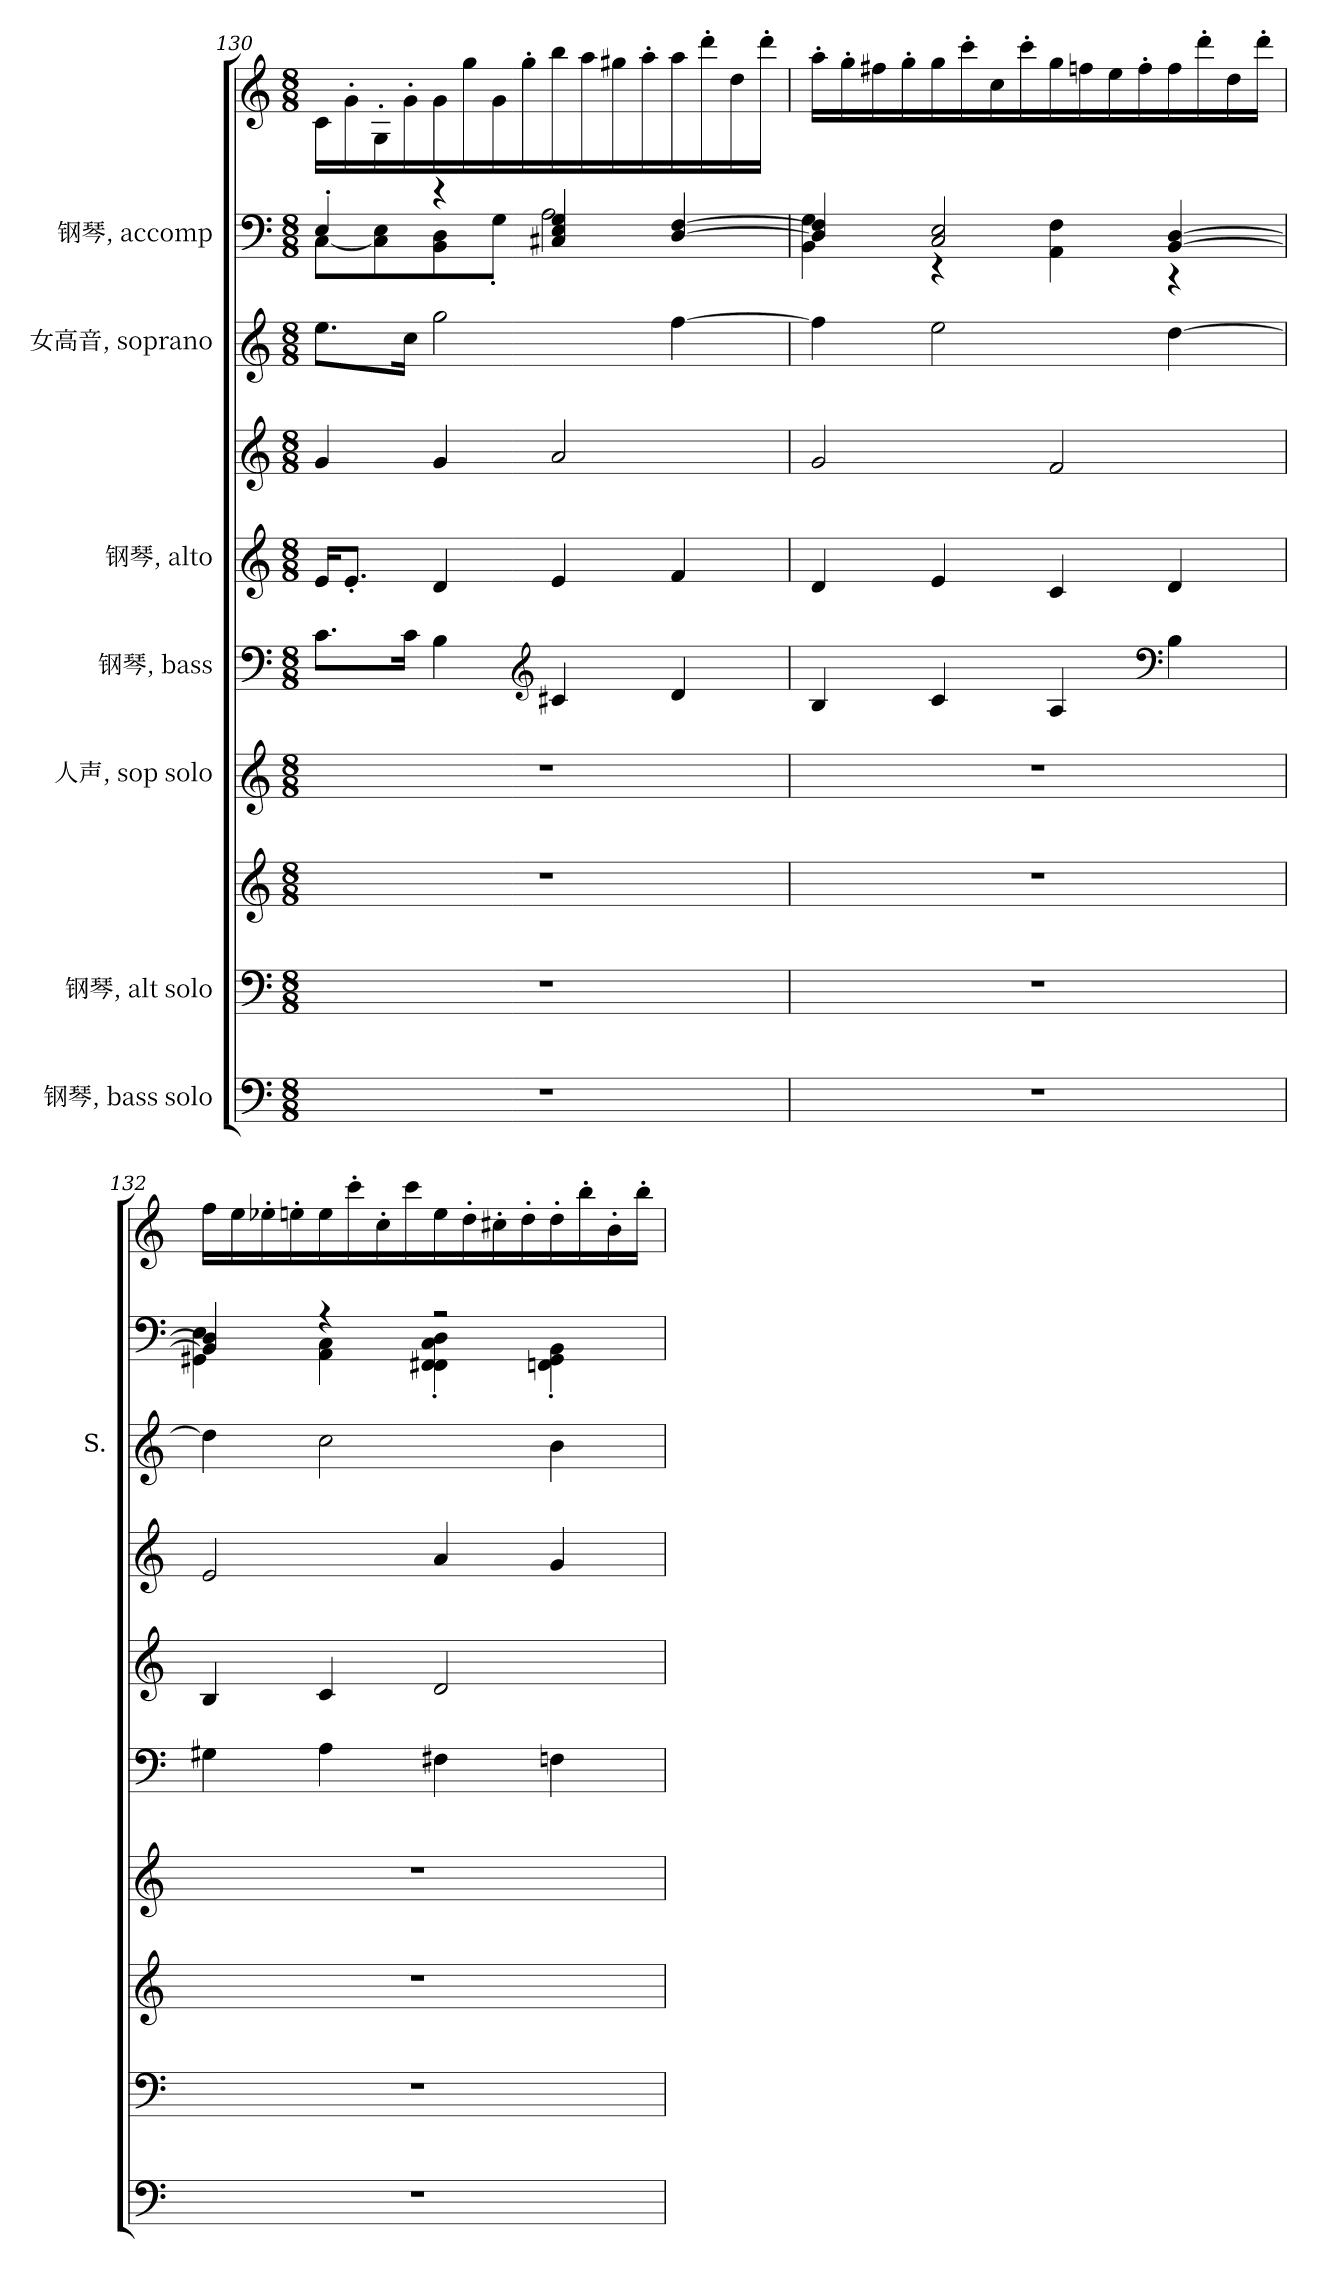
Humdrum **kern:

**kern	**kern	**kern	**kern	**kern	**kern	**kern	**kern	**kern	**kern
*part7	*part6	*part6	*part5	*part4	*part3	*part3	*part2	*part1	*part1
*staff10	*staff9	*staff8	*staff7	*staff6	*staff5	*staff4	*staff3	*staff2	*staff1
*I"钢琴, bass solo	*I"钢琴, alt solo	*	*I"人声, sop solo	*I"钢琴, bass	*I"钢琴, alto	*	*I"女高音, soprano	*I"钢琴, accomp	*
*	*	*	*	*	*	*	*I'S.	*	*
!!LO:PB:g=z
*clefF4	*clefF4	*clefG2	*clefG2	*clefF4	*clefG2	*clefG2	*clefG2	*clefF4	*clefG2
*k[]	*k[]	*k[]	*k[]	*k[]	*k[]	*k[]	*k[]	*k[]	*k[]
*M8/8	*M8/8	*M8/8	*M8/8	*M8/8	*M8/8	*M8/8	*M8/8	*M8/8	*M8/8
=130	=130	=130	=130	=130	=130	=130	=130	=130	=130
*	*	*	*	*	*	*	*	*^	*
1r	1r	1r	1r	8.c\L	16e/KL	4g/	8.ee\L	4E'/	[8C\L	16c\LL
.	.	.	.	.	8.e'/J	.	.	.	.	16g'\
.	.	.	.	.	.	.	.	.	8C\] 8E\	16G'\
.	.	.	.	16c\Jk	.	.	16cc\Jk	.	.	16g'\
.	.	.	.	4B\	4d/	4g/	2gg\	4r	8BB\ 8D\	16g\
.	.	.	.	.	.	.	.	.	.	16gg\
.	.	.	.	.	.	.	.	.	8G'\J	16g\
.	.	.	.	.	.	.	.	.	.	16gg'\
*	*	*	*	*clefG2	*	*	*	*	*	*
.	.	.	.	4c#X/	4e/	2a/	.	4C#X/ 4E/ 4G/	2A\	16bb\
.	.	.	.	.	.	.	.	.	.	16aa\
.	.	.	.	.	.	.	.	.	.	16gg#X\
.	.	.	.	.	.	.	.	.	.	16aa'\
.	.	.	.	4d/	4f/	.	[4ff\	[4D/ [4F/	.	16aa\
.	.	.	.	.	.	.	.	.	.	16ddd'\
.	.	.	.	.	.	.	.	.	.	16dd\
.	.	.	.	.	.	.	.	.	.	16ddd'\JJ
=131	=131	=131	=131	=131	=131	=131	=131	=131	=131	=131
1r	1r	1r	1r	4B/	4d/	2g/	4ff\]	4D/] 4F/]	4BB\ 4G\	16aa'\LL
.	.	.	.	.	.	.	.	.	.	16gg'\
.	.	.	.	.	.	.	.	.	.	16ff#X\
.	.	.	.	.	.	.	.	.	.	16gg'\
.	.	.	.	4c/	4e/	.	2ee\	2C/ 2E/	4r	16gg\
.	.	.	.	.	.	.	.	.	.	16ccc'\
.	.	.	.	.	.	.	.	.	.	16cc\
.	.	.	.	.	.	.	.	.	.	16ccc'\
.	.	.	.	4A/	4c/	2f/	.	.	4AA\ 4F\	16gg\
.	.	.	.	.	.	.	.	.	.	16ffn\
.	.	.	.	.	.	.	.	.	.	16ee\
.	.	.	.	.	.	.	.	.	.	16ff'\
*	*	*	*	*clefF4	*	*	*	*	*	*
.	.	.	.	4B\	4d/	.	[4dd\	[4BB/ [4D/	4r	16ff\
.	.	.	.	.	.	.	.	.	.	16ddd'\
.	.	.	.	.	.	.	.	.	.	16dd\
.	.	.	.	.	.	.	.	.	.	16ddd'\JJ
!!LO:PB:g=z
=132	=132	=132	=132	=132	=132	=132	=132	=132	=132	=132
1r	1r	1r	1r	4G#X\	4B/	2e/	4dd\]	4BB/] 4D/]	4GG#X\ 4E\	16ff\LL
.	.	.	.	.	.	.	.	.	.	16ee\
.	.	.	.	.	.	.	.	.	.	16ee-X'\
.	.	.	.	.	.	.	.	.	.	16een'\
.	.	.	.	4A\	4c/	.	2cc\	4r	4AA\ 4C\	16ee\
.	.	.	.	.	.	.	.	.	.	16ccc'\
.	.	.	.	.	.	.	.	.	.	16cc'\
.	.	.	.	.	.	.	.	.	.	16ccc\
.	.	.	.	4F#X\	2d/	4a/	.	2r	4FF\' 4FF#X\' 4C\' 4D\'	16ee\
.	.	.	.	.	.	.	.	.	.	16dd'\
.	.	.	.	.	.	.	.	.	.	16cc#X'\
.	.	.	.	.	.	.	.	.	.	16dd'\
.	.	.	.	4Fn\	.	4g/	4b\	.	4FFn\' 4GG#\' 4BB\'	16dd'\
.	.	.	.	.	.	.	.	.	.	16bb'\
.	.	.	.	.	.	.	.	.	.	16b'\
.	.	.	.	.	.	.	.	.	.	16bb'\JJ
*	*	*	*	*	*	*	*	*v	*v	*
=	=	=	=	=	=	=	=	=	=
*-	*-	*-	*-	*-	*-	*-	*-	*-	*-
